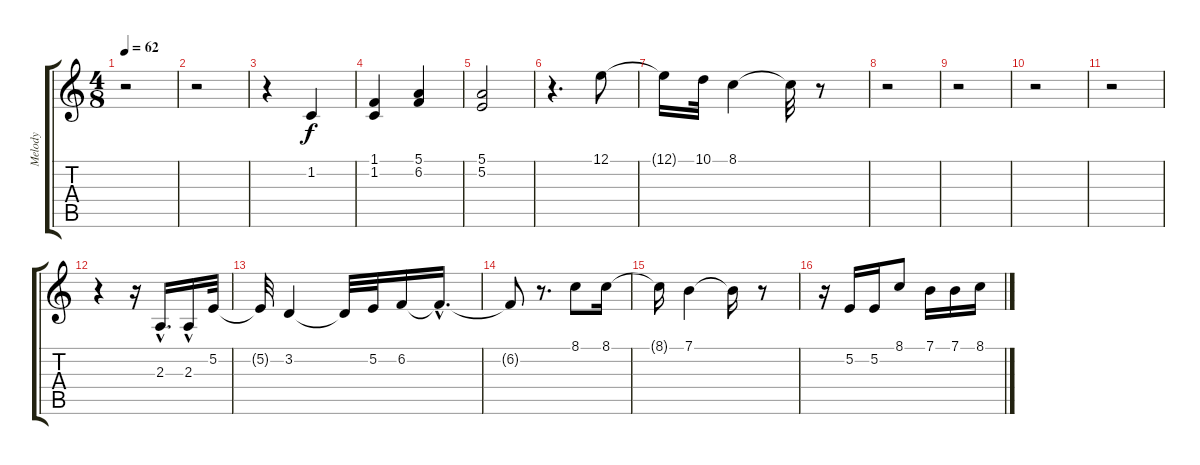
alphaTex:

\track ("Melody" "Melody") {instrument baritonesax}
\staff {score tabs}
\tuning (E4 B3 G3 D3 A2 E2) {hide}
\ts (4 8)
\tempo 62
\clef g2
\ks c
r.2{dy f} |
r.2 |
r.4 1.2.4 |
(1.1 1.2).4 (5.1 6.2).4 |
(5.1 5.2).2 |
r.4{d} 12.1.8 |
12.1{t}.16 10.1.32 8.1.4 8.1{t}.32 r.8 |
r.2 |
r.2 |
r.2 |
r.2 |
r.4 r.16 2.3{hac}.16{d} 2.3{hac}.16 5.2.32 |
5.2{t}.32 3.2.4 3.2{t}.32 5.2.32 6.2.16 6.2{hac t}.16{d} |
6.2{t}.8 r.8{d} 8.1.8 8.1.16 |
8.1{t}.16 7.1.4 7.1{t}.16 r.8 |
r.16 5.2.16 5.2.16 8.1.8 7.1.16 7.1.16 8.1.16
